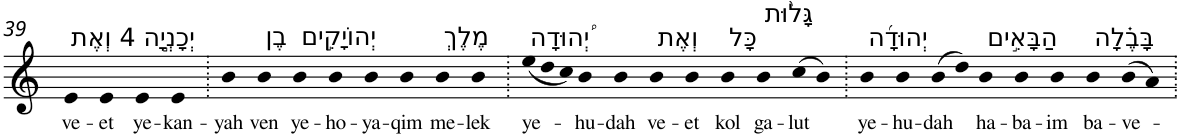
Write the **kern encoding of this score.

**kern	**text
*part1	*part1
*staff1	*staff1
*I"Piano	*
*I'Pno	*
!!LO:PB:g=z
*clefG2	*
*k[]	*
=39	=39
!LO:TX:a:t=4 וְאֶת	!
!	!LO:LY:b
4e	ve-
!	!LO:LY:b
4e	-et
!LO:TX:a:t=יְכָנְיָ֣ה	!
!	!LO:LY:b
4e	ye-
!	!LO:LY:b
4e	-kan-
=40.	=40.
!	!LO:LY:b
4b	-yah
!LO:TX:a:t=בֶן	!
!	!LO:LY:b
4b	ven
!LO:TX:a:t=יְהוֹיָקִ֣ים	!
!	!LO:LY:b
4b	ye-
!	!LO:LY:b
4b	-ho-
!	!LO:LY:b
4b	-ya-
!	!LO:LY:b
4b	-qim
!LO:TX:a:t=מֶלֶךְ	!
!	!LO:LY:b
4b	me-
!	!LO:LY:b
4b	-lek
=41.	=41.
*Xtuplet	*
!LO:TX:a:t=יְ֠הוּדָה	!
!	!LO:LY:b
(<12ee	ye-
12dd	.
12cc)	.
!	!LO:LY:b
4b	-hu-
!	!LO:LY:b
4b	-dah
!LO:TX:a:t=וְאֶת	!
!	!LO:LY:b
4b	ve-
!	!LO:LY:b
4b	-et
!LO:TX:a:t=כָּל	!
!	!LO:LY:b
4b	kol
!LO:TX:a:t=גָּל֨וּת	!
!	!LO:LY:b
4b	ga-
!	!LO:LY:b
(>8cc	-lut
8b)	.
=42.	=42.
!LO:TX:a:t=יְהוּדָ֜ה	!
!	!LO:LY:b
4b	ye-
!	!LO:LY:b
4b	-hu-
!	!LO:LY:b
(>8b	-dah
8dd)	.
!LO:TX:a:t=הַבָּאִ֣ים	!
!	!LO:LY:b
4b	ha-
!	!LO:LY:b
4b	-ba-
!	!LO:LY:b
4b	-im
!LO:TX:a:t=בָּבֶ֗לָה	!
!	!LO:LY:b
4b	ba-
!	!LO:LY:b
(>8b	-ve-
8a)	.
=.	=.
*-	*-
